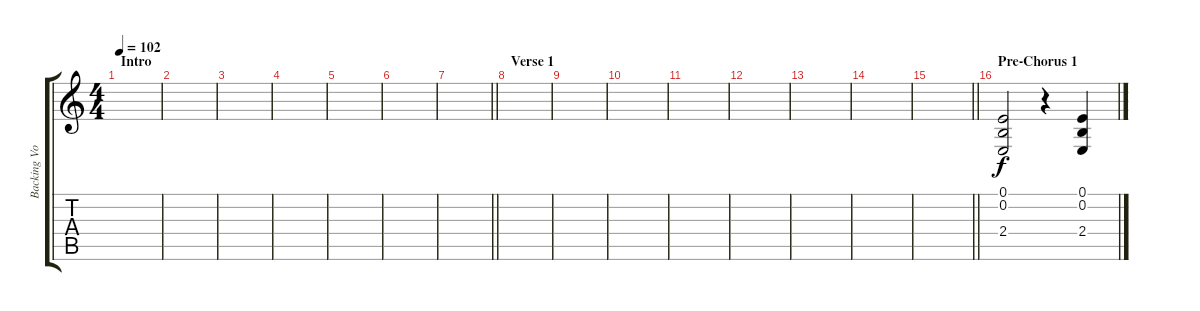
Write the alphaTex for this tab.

\track ("Backing Vocals" "Backing Vo") {instrument lead6voice}
\staff {score tabs}
\tuning (E4 B3 G3 D3 A2 E2) {hide}
\ts (4 4)
\section ("" "Intro")
\tempo 102
\clef g2
\ks c
|
|
|
|
|
|
\barLineRight lightlight
|
\section ("" "Verse 1")
|
|
|
|
|
|
|
\barLineRight lightlight
|
\section ("" "Pre-Chorus 1")
(0.1 0.2 2.4).2 r.4 (0.1 0.2 2.4).4
